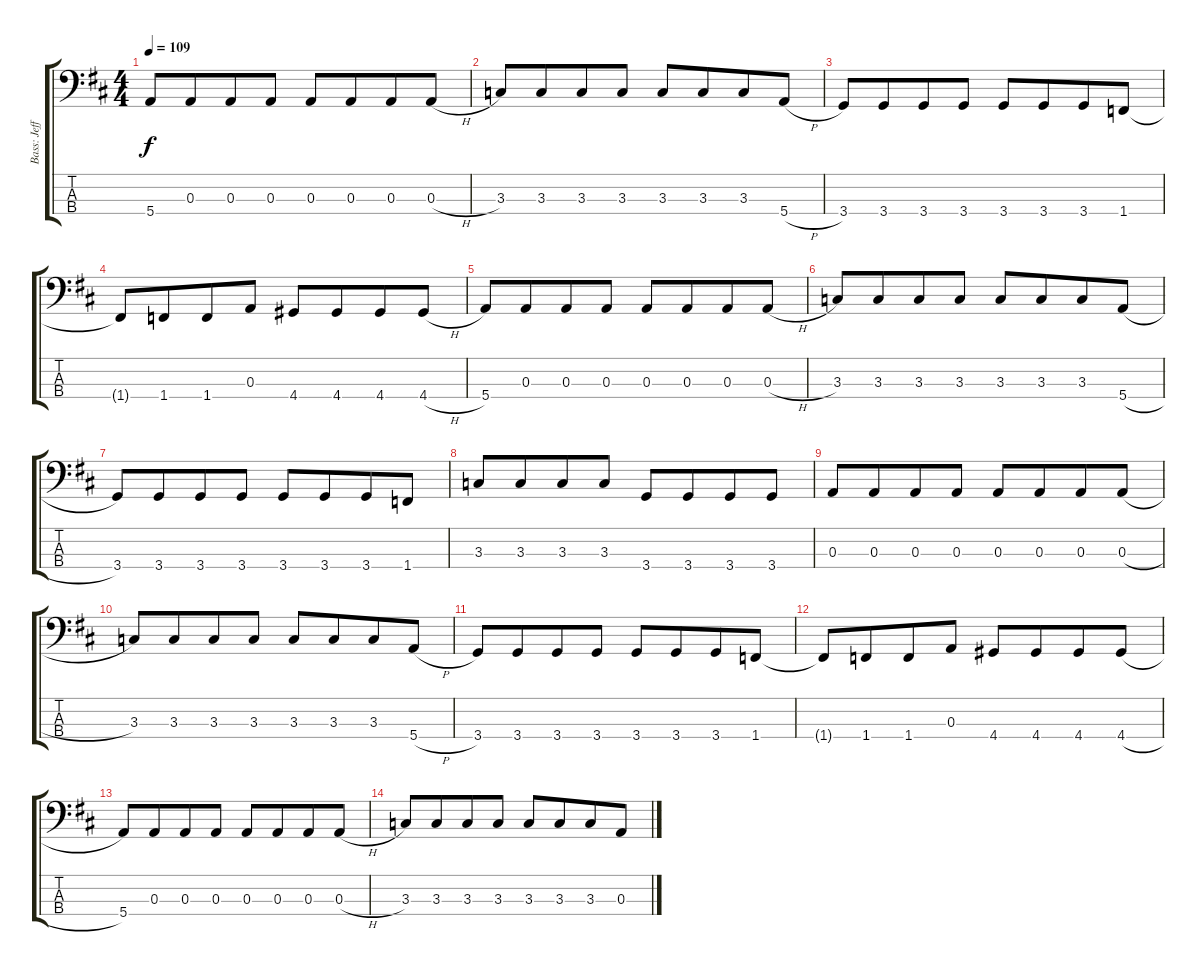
\track ("Bass: Jeff" "Bass: Jeff") {instrument electricbassfinger}
\staff {score tabs}
\tuning (G2 D2 A1 E1) {hide}
\ts (4 4)
\tempo 109
\clef f4
\ks d
5.4.8{dy f} 0.3.8{beam merge} 0.3.8 0.3.8 0.3.8 0.3.8{beam merge} 0.3.8 0.3{h}.8 |
3.3.8 3.3.8{beam merge} 3.3.8 3.3.8 3.3.8 3.3.8{beam merge} 3.3.8 5.4{h}.8 |
3.4.8 3.4.8{beam merge} 3.4.8 3.4.8 3.4.8 3.4.8{beam merge} 3.4.8 1.4.8 |
1.4{t}.8 1.4.8{beam merge} 1.4.8 0.3.8 4.4.8 4.4.8{beam merge} 4.4.8 4.4{h}.8 |
5.4.8 0.3.8{beam merge} 0.3.8 0.3.8 0.3.8 0.3.8{beam merge} 0.3.8 0.3{h}.8 |
3.3.8 3.3.8{beam merge} 3.3.8 3.3.8 3.3.8 3.3.8{beam merge} 3.3.8 5.4{h}.8 |
3.4.8 3.4.8{beam merge} 3.4.8 3.4.8 3.4.8 3.4.8{beam merge} 3.4.8 1.4.8 |
3.3.8 3.3.8{beam merge} 3.3.8 3.3.8 3.4.8 3.4.8{beam merge} 3.4.8 3.4.8 |
0.3.8 0.3.8{beam merge} 0.3.8 0.3.8 0.3.8 0.3.8{beam merge} 0.3.8 0.3{h}.8 |
3.3.8 3.3.8{beam merge} 3.3.8 3.3.8 3.3.8 3.3.8{beam merge} 3.3.8 5.4{h}.8 |
3.4.8 3.4.8{beam merge} 3.4.8 3.4.8 3.4.8 3.4.8{beam merge} 3.4.8 1.4.8 |
1.4{t}.8 1.4.8{beam merge} 1.4.8 0.3.8 4.4.8 4.4.8{beam merge} 4.4.8 4.4{h}.8 |
5.4.8 0.3.8{beam merge} 0.3.8 0.3.8 0.3.8 0.3.8{beam merge} 0.3.8 0.3{h}.8 |
3.3.8 3.3.8{beam merge} 3.3.8 3.3.8 3.3.8 3.3.8{beam merge} 3.3.8 0.3.8
